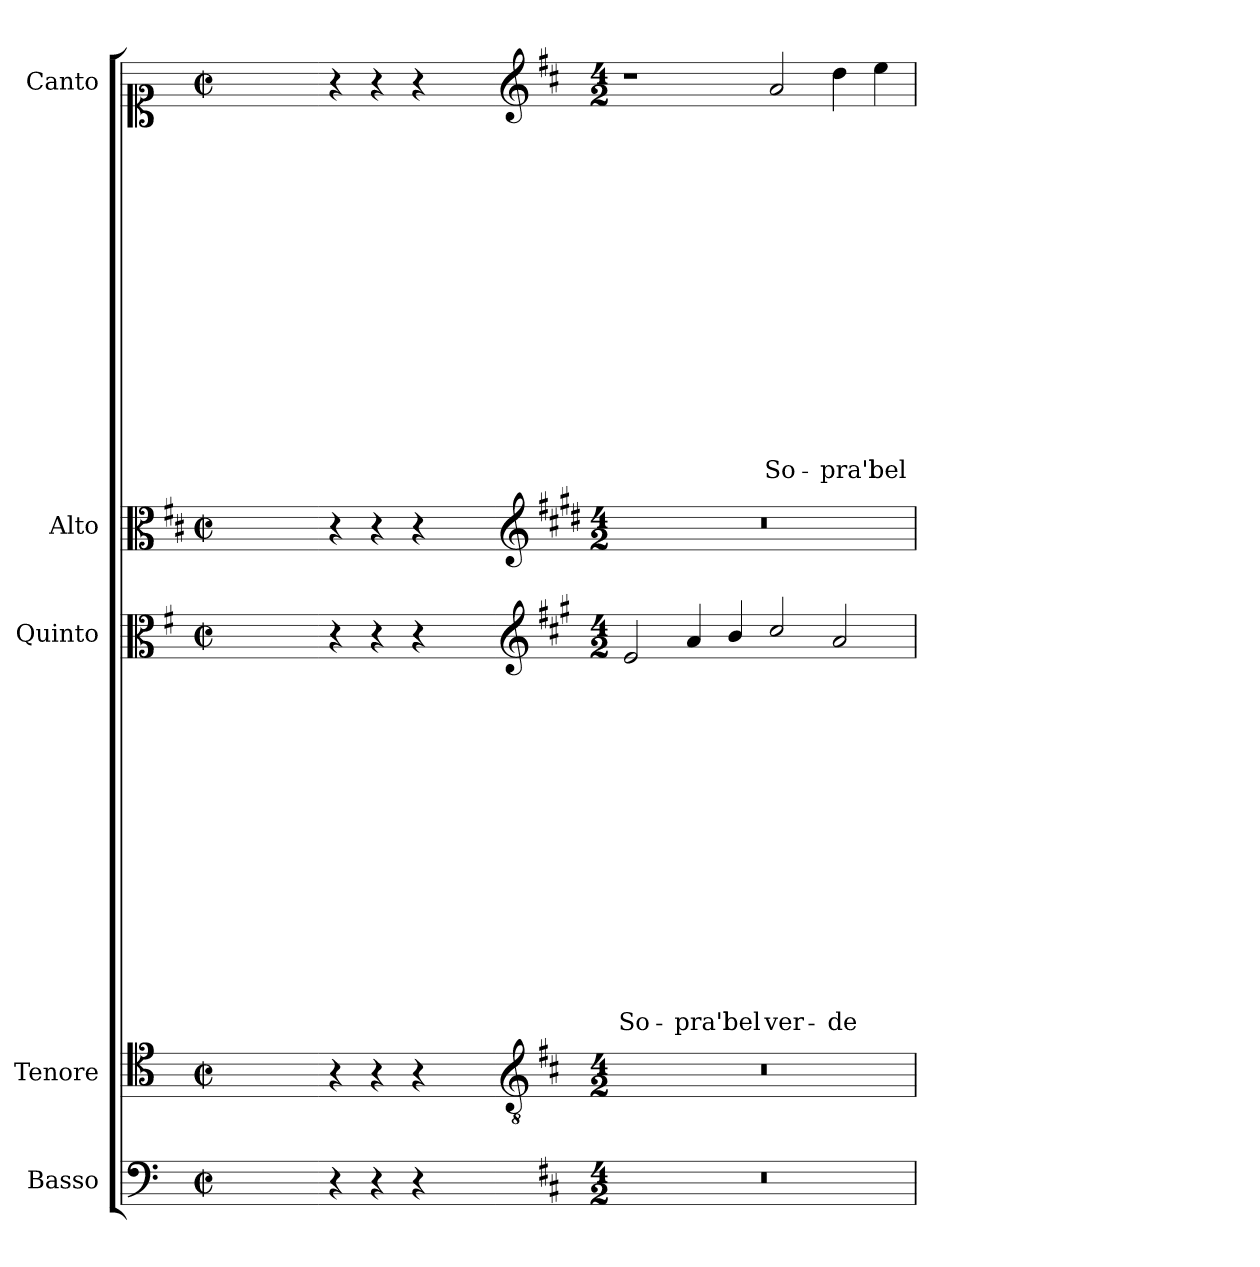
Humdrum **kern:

**kern	**kern	**kern	**text	**text	**text	**text	**text	**text	**text	**text	**text	**text	**text	**text	**text	**text	**text	**kern	**kern	**text	**text	**text	**text	**text	**text	**text	**text	**text	**text	**text	**text	**text	**text	**text
*part5	*part4	*part3	*part3	*part3	*part3	*part3	*part3	*part3	*part3	*part3	*part3	*part3	*part3	*part3	*part3	*part3	*part3	*part2	*part1	*part1	*part1	*part1	*part1	*part1	*part1	*part1	*part1	*part1	*part1	*part1	*part1	*part1	*part1	*part1
*staff5	*staff4	*staff3	*staff3	*staff3	*staff3	*staff3	*staff3	*staff3	*staff3	*staff3	*staff3	*staff3	*staff3	*staff3	*staff3	*staff3	*staff3	*staff2	*staff1	*staff1	*staff1	*staff1	*staff1	*staff1	*staff1	*staff1	*staff1	*staff1	*staff1	*staff1	*staff1	*staff1	*staff1	*staff1
*I"Basso	*I"Tenore	*I"Quinto	*	*	*	*	*	*	*	*	*	*	*	*	*	*	*	*I"Alto	*I"Canto	*	*	*	*	*	*	*	*	*	*	*	*	*	*	*
*I'B	*I'T	*	*	*	*	*	*	*	*	*	*	*	*	*	*	*	*	*I'A	*I'C	*	*	*	*	*	*	*	*	*	*	*	*	*	*	*
*clefF4	*clefC4	*clefC3	*	*	*	*	*	*	*	*	*	*	*	*	*	*	*	*clefC3	*clefC1	*	*	*	*	*	*	*	*	*	*	*	*	*	*	*
*	*	*ITrd4c7	*	*	*	*	*	*	*	*	*	*	*	*	*	*	*	*ITrd1c2	*	*	*	*	*	*	*	*	*	*	*	*	*	*	*	*
*k[]	*k[]	*k[]	*	*	*	*	*	*	*	*	*	*	*	*	*	*	*	*k[]	*k[]	*	*	*	*	*	*	*	*	*	*	*	*	*	*	*
*C:	*C:	*C:	*	*	*	*	*	*	*	*	*	*	*	*	*	*	*	*C:	*C:	*	*	*	*	*	*	*	*	*	*	*	*	*	*	*
*M2/2	*M2/2	*M2/2	*	*	*	*	*	*	*	*	*	*	*	*	*	*	*	*M2/2	*M2/2	*	*	*	*	*	*	*	*	*	*	*	*	*	*	*
*met(c|)	*met(c|)	*met(c|)	*	*	*	*	*	*	*	*	*	*	*	*	*	*	*	*met(c|)	*met(c|)	*	*	*	*	*	*	*	*	*	*	*	*	*	*	*
=	=	=	=	=	=	=	=	=	=	=	=	=	=	=	=	=	=	=	=	=	=	=	=	=	=	=	=	=	=	=	=	=	=	=
1ryy	1ryy	1ryy	.	.	.	.	.	.	.	.	.	.	.	.	.	.	.	1ryy	1ryy	.	.	.	.	.	.	.	.	.	.	.	.	.	.	.
=1X-	=1X-	=1X-	=1X-	=1X-	=1X-	=1X-	=1X-	=1X-	=1X-	=1X-	=1X-	=1X-	=1X-	=1X-	=1X-	=1X-	=1X-	=1X-	=1X-	=1X-	=1X-	=1X-	=1X-	=1X-	=1X-	=1X-	=1X-	=1X-	=1X-	=1X-	=1X-	=1X-	=1X-	=1X-
4r	4r	4r	.	.	.	.	.	.	.	.	.	.	.	.	.	.	.	4r	4r	.	.	.	.	.	.	.	.	.	.	.	.	.	.	.
4r	4r	4r	.	.	.	.	.	.	.	.	.	.	.	.	.	.	.	4r	4r	.	.	.	.	.	.	.	.	.	.	.	.	.	.	.
4r	4r	4r	.	.	.	.	.	.	.	.	.	.	.	.	.	.	.	4r	4r	.	.	.	.	.	.	.	.	.	.	.	.	.	.	.
4ryy	4ryy	4ryy	.	.	.	.	.	.	.	.	.	.	.	.	.	.	.	4ryy	4ryy	.	.	.	.	.	.	.	.	.	.	.	.	.	.	.
=1-	=1-	=1-	=1-	=1-	=1-	=1-	=1-	=1-	=1-	=1-	=1-	=1-	=1-	=1-	=1-	=1-	=1-	=1-	=1-	=1-	=1-	=1-	=1-	=1-	=1-	=1-	=1-	=1-	=1-	=1-	=1-	=1-	=1-	=1-
*	*clefGv2	*clefG2	*	*	*	*	*	*	*	*	*	*	*	*	*	*	*	*clefG2	*clefG2	*	*	*	*	*	*	*	*	*	*	*	*	*	*	*
*k[f#c#]	*k[f#c#]	*k[f#c#]	*	*	*	*	*	*	*	*	*	*	*	*	*	*	*	*k[f#c#]	*k[f#c#]	*	*	*	*	*	*	*	*	*	*	*	*	*	*	*
*D:	*D:	*D:	*	*	*	*	*	*	*	*	*	*	*	*	*	*	*	*D:	*D:	*	*	*	*	*	*	*	*	*	*	*	*	*	*	*
*M4/2	*M4/2	*M4/2	*	*	*	*	*	*	*	*	*	*	*	*	*	*	*	*M4/2	*M4/2	*	*	*	*	*	*	*	*	*	*	*	*	*	*	*
!	!	!	!	!	!	!	!	!	!	!	!	!	!	!	!	!	!LO:LY:b	!LO:N:vis=1	!	!	!	!	!	!	!	!	!	!	!	!	!	!	!	!
0r	0r	2A/	.	.	.	.	.	.	.	.	.	.	.	.	.	.	So-	0r	1r	.	.	.	.	.	.	.	.	.	.	.	.	.	.	.
!	!	!	!	!	!	!	!	!	!	!	!	!	!	!	!	!	!LO:LY:b	!	!	!	!	!	!	!	!	!	!	!	!	!	!	!	!	!
.	.	4d/	.	.	.	.	.	.	.	.	.	.	.	.	.	.	-pra'l	.	.	.	.	.	.	.	.	.	.	.	.	.	.	.	.	.
!	!	!	!	!	!	!	!	!	!	!	!	!	!	!	!	!	!LO:LY:b	!	!	!	!	!	!	!	!	!	!	!	!	!	!	!	!	!
.	.	4e/	.	.	.	.	.	.	.	.	.	.	.	.	.	.	bel	.	.	.	.	.	.	.	.	.	.	.	.	.	.	.	.	.
!	!	!	!	!	!	!	!	!	!	!	!	!	!	!	!	!	!LO:LY:b	!	!	!	!	!	!	!	!	!	!	!	!	!	!	!	!	!LO:LY:b
.	.	2f#/	.	.	.	.	.	.	.	.	.	.	.	.	.	.	ver-	.	2a/	.	.	.	.	.	.	.	.	.	.	.	.	.	.	So-
!	!	!	!	!	!	!	!	!	!	!	!	!	!	!	!	!	!LO:LY:b	!	!	!	!	!	!	!	!	!	!	!	!	!	!	!	!	!LO:LY:b
.	.	2d/	.	.	.	.	.	.	.	.	.	.	.	.	.	.	-de	.	4dd\	.	.	.	.	.	.	.	.	.	.	.	.	.	.	-pra'l
!	!	!	!	!	!	!	!	!	!	!	!	!	!	!	!	!	!	!	!	!	!	!	!	!	!	!	!	!	!	!	!	!	!	!LO:LY:b
.	.	.	.	.	.	.	.	.	.	.	.	.	.	.	.	.	.	.	4ee\	.	.	.	.	.	.	.	.	.	.	.	.	.	.	bel
=	=	=	=	=	=	=	=	=	=	=	=	=	=	=	=	=	=	=	=	=	=	=	=	=	=	=	=	=	=	=	=	=	=	=
*-	*-	*-	*-	*-	*-	*-	*-	*-	*-	*-	*-	*-	*-	*-	*-	*-	*-	*-	*-	*-	*-	*-	*-	*-	*-	*-	*-	*-	*-	*-	*-	*-	*-	*-
